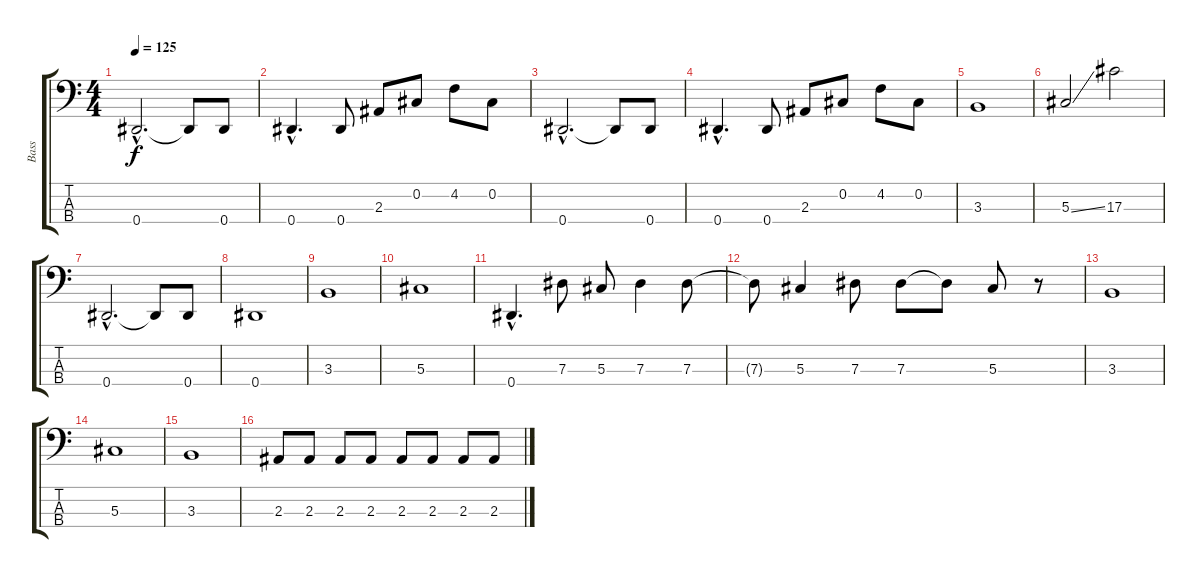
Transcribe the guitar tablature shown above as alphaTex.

\track ("Bass" "Bass") {instrument electricbasspick}
\staff {score tabs}
\tuning (Gb2 Db2 Ab1 Eb1) {hide}
\ts (4 4)
\tempo 125
\clef f4
\ks c
0.4{hac}.2{d dy f} 0.4{t}.8 0.4.8 |
0.4{hac}.4{d} 0.4.8 2.3.8 0.2.8 4.2.8 0.2.8 |
0.4{hac}.2{d} 0.4{t}.8 0.4.8 |
0.4{hac}.4{d} 0.4.8 2.3.8 0.2.8 4.2.8 0.2.8 |
3.3.1 |
5.3{ss}.2 17.3.2 |
0.4{hac}.2{d} 0.4{t}.8 0.4.8 |
0.4.1 |
3.3.1 |
5.3.1 |
0.4{hac}.4{d} 7.3.8 5.3.8 7.3.4 7.3.8 |
7.3{t}.8 5.3.4 7.3.8 7.3.8 7.3{t}.8 5.3.8 r.8 |
3.3.1 |
5.3.1 |
3.3.1 |
2.3.8 2.3.8 2.3.8 2.3.8 2.3.8 2.3.8 2.3.8 2.3.8
